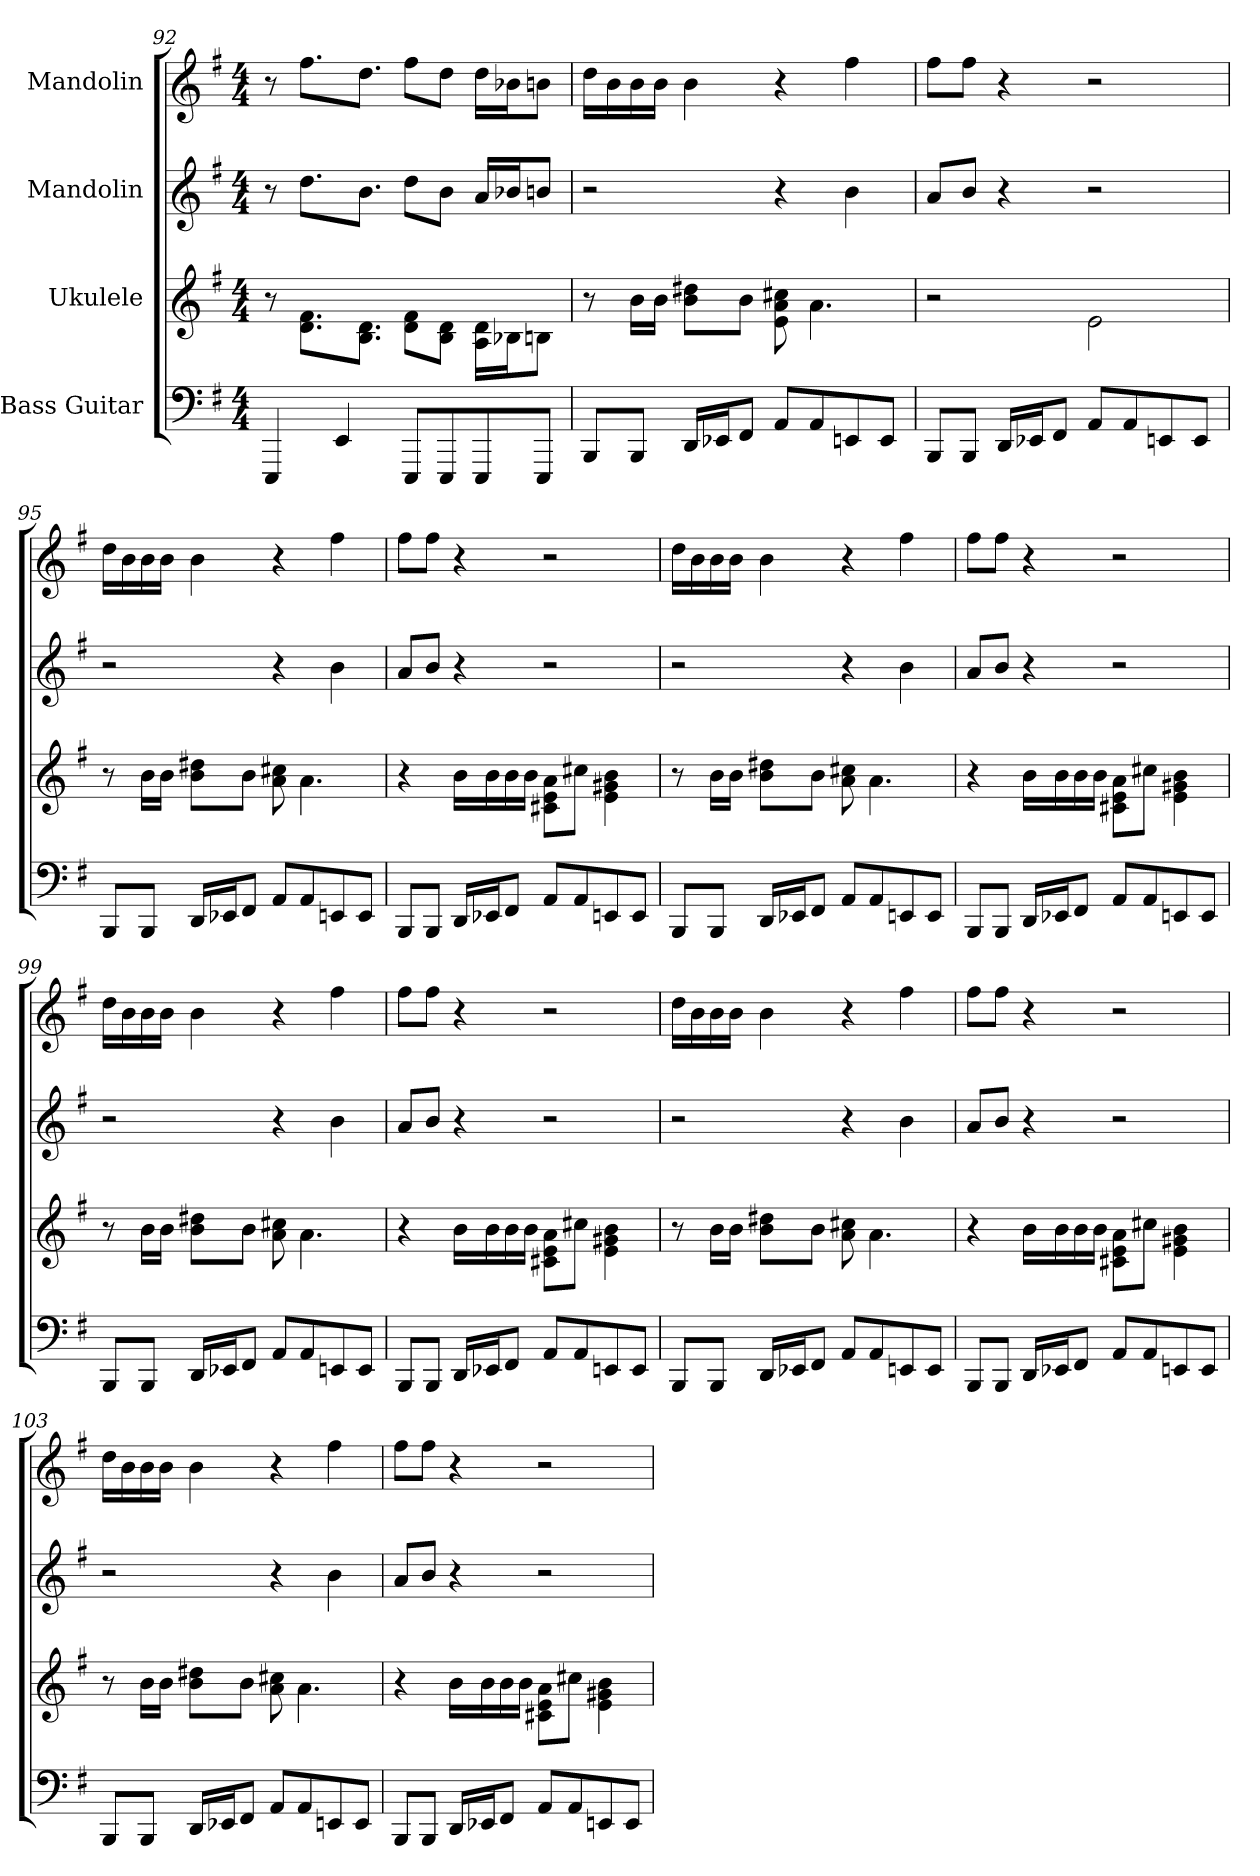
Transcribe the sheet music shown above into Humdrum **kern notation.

**kern	**kern	**kern	**kern
*part4	*part3	*part2	*part1
*staff4	*staff3	*staff2	*staff1
*I"Bass Guitar	*I"Ukulele	*I"Mandolin	*I"Mandolin
*	*	*clefG2	*clefG2
*k[f#]	*k[f#]	*k[f#]	*k[f#]
*G:	*G:	*G:	*G:
*M4/4	*M4/4	*M4/4	*M4/4
=92	=92	=92	=92
4EEEi/	8r	8r	8r
.	8.dj\ 8.f#jL	8.ddZ\L	8.ff#V\L
4EEi/	.	.	.
.	8.Bj\ 8.djJ	8.bZ\J	8.ddV\J
8EEEi/L	8dj\ 8f#jL	8ddZ\L	8ff#V\L
8EEEi/	8Bj\ 8djJ	8bZ\J	8ddV\J
8EEEi/	16Aj\ 16djLL	16aZ/LL	16ddV\LL
.	16B-j\J	16b-XZ/J	16b-XV\J
8EEEi/J	8Bj\J	8bnZ/J	8bnV\J
=93	=93	=93	=93
8BBBi/L	8r	2r	16ddV\LL
.	.	.	16bV\
8BBBi/J	16bj\LL	.	16bV\
.	16bj\JJ	.	16bV\JJ
16DDi/LL	8bj\ 8dd#jL	.	4bV\
16EE-i/J	.	.	.
8FF#i/J	8bj\J	.	.
8AAi/L	8ej\ 8aj 8cc#j	4r	4r
8AAi/	4.aj\	.	.
8EEi/	.	4bZ\	4ff#V\
8EEi/J	.	.	.
!!LO:PB:g=z
=94	=94	=94	=94
8BBBi/L	2r	8aZ/L	8ff#V\L
8BBBi/J	.	8bZ/J	8ff#V\J
16DDi/LL	.	4r	4r
16EE-i/J	.	.	.
8FF#i/J	.	.	.
8AAi/L	2ej\	2r	2r
8AAi/	.	.	.
8EEi/	.	.	.
8EEi/J	.	.	.
=95	=95	=95	=95
8BBBi/L	8r	2r	16ddV\LL
.	.	.	16bV\
8BBBi/J	16bj\LL	.	16bV\
.	16bj\JJ	.	16bV\JJ
16DDi/LL	8bj\ 8dd#jL	.	4bV\
16EE-i/J	.	.	.
8FF#i/J	8bj\J	.	.
8AAi/L	8aj\ 8cc#j	4r	4r
8AAi/	4.aj\	.	.
8EEi/	.	4bZ\	4ff#V\
8EEi/J	.	.	.
=96	=96	=96	=96
8BBBi/L	4r	8aZ/L	8ff#V\L
8BBBi/J	.	8bZ/J	8ff#V\J
16DDi/LL	16bj\LL	4r	4r
16EE-i/J	16bj\	.	.
8FF#i/J	16bj\	.	.
.	16bj\JJ	.	.
8AAi/L	8c#j\ 8ej 8ajL	2r	2r
8AAi/	8cc#j\J	.	.
8EEi/	4ej\ 4g#j 4bj	.	.
8EEi/J	.	.	.
=97	=97	=97	=97
8BBBi/L	8r	2r	16ddV\LL
.	.	.	16bV\
8BBBi/J	16bj\LL	.	16bV\
.	16bj\JJ	.	16bV\JJ
16DDi/LL	8bj\ 8dd#jL	.	4bV\
16EE-i/J	.	.	.
8FF#i/J	8bj\J	.	.
8AAi/L	8aj\ 8cc#j	4r	4r
8AAi/	4.aj\	.	.
8EEi/	.	4bZ\	4ff#V\
8EEi/J	.	.	.
!!LO:LB:g=z
=98	=98	=98	=98
8BBBi/L	4r	8aZ/L	8ff#V\L
8BBBi/J	.	8bZ/J	8ff#V\J
16DDi/LL	16bj\LL	4r	4r
16EE-i/J	16bj\	.	.
8FF#i/J	16bj\	.	.
.	16bj\JJ	.	.
8AAi/L	8c#j\ 8ej 8ajL	2r	2r
8AAi/	8cc#j\J	.	.
8EEi/	4ej\ 4g#j 4bj	.	.
8EEi/J	.	.	.
=99	=99	=99	=99
8BBBi/L	8r	2r	16ddV\LL
.	.	.	16bV\
8BBBi/J	16bj\LL	.	16bV\
.	16bj\JJ	.	16bV\JJ
16DDi/LL	8bj\ 8dd#jL	.	4bV\
16EE-i/J	.	.	.
8FF#i/J	8bj\J	.	.
8AAi/L	8aj\ 8cc#j	4r	4r
8AAi/	4.aj\	.	.
8EEi/	.	4bZ\	4ff#V\
8EEi/J	.	.	.
=100	=100	=100	=100
8BBBi/L	4r	8aZ/L	8ff#V\L
8BBBi/J	.	8bZ/J	8ff#V\J
16DDi/LL	16bj\LL	4r	4r
16EE-i/J	16bj\	.	.
8FF#i/J	16bj\	.	.
.	16bj\JJ	.	.
8AAi/L	8c#j\ 8ej 8ajL	2r	2r
8AAi/	8cc#j\J	.	.
8EEi/	4ej\ 4g#j 4bj	.	.
8EEi/J	.	.	.
=101	=101	=101	=101
8BBBi/L	8r	2r	16ddV\LL
.	.	.	16bV\
8BBBi/J	16bj\LL	.	16bV\
.	16bj\JJ	.	16bV\JJ
16DDi/LL	8bj\ 8dd#jL	.	4bV\
16EE-i/J	.	.	.
8FF#i/J	8bj\J	.	.
8AAi/L	8aj\ 8cc#j	4r	4r
8AAi/	4.aj\	.	.
8EEi/	.	4bZ\	4ff#V\
8EEi/J	.	.	.
!!LO:LB:g=z
=102	=102	=102	=102
8BBBi/L	4r	8aZ/L	8ff#V\L
8BBBi/J	.	8bZ/J	8ff#V\J
16DDi/LL	16bj\LL	4r	4r
16EE-i/J	16bj\	.	.
8FF#i/J	16bj\	.	.
.	16bj\JJ	.	.
8AAi/L	8c#j\ 8ej 8ajL	2r	2r
8AAi/	8cc#j\J	.	.
8EEi/	4ej\ 4g#j 4bj	.	.
8EEi/J	.	.	.
=103	=103	=103	=103
8BBBi/L	8r	2r	16ddV\LL
.	.	.	16bV\
8BBBi/J	16bj\LL	.	16bV\
.	16bj\JJ	.	16bV\JJ
16DDi/LL	8bj\ 8dd#jL	.	4bV\
16EE-i/J	.	.	.
8FF#i/J	8bj\J	.	.
8AAi/L	8aj\ 8cc#j	4r	4r
8AAi/	4.aj\	.	.
8EEi/	.	4bZ\	4ff#V\
8EEi/J	.	.	.
=104	=104	=104	=104
8BBBi/L	4r	8aZ/L	8ff#V\L
8BBBi/J	.	8bZ/J	8ff#V\J
16DDi/LL	16bj\LL	4r	4r
16EE-i/J	16bj\	.	.
8FF#i/J	16bj\	.	.
.	16bj\JJ	.	.
8AAi/L	8c#j\ 8ej 8ajL	2r	2r
8AAi/	8cc#j\J	.	.
8EEi/	4ej\ 4g#j 4bj	.	.
8EEi/J	.	.	.
=	=	=	=
*-	*-	*-	*-
